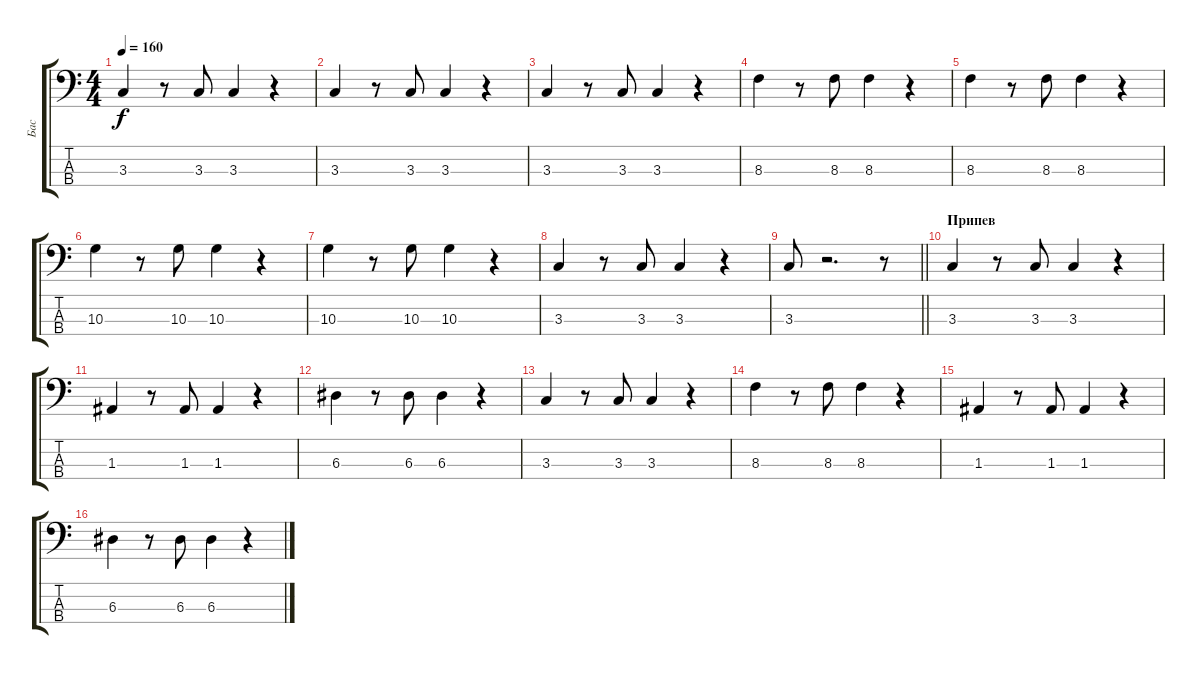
\track ("Бас" "Бас") {instrument electricbassfinger}
\staff {score tabs}
\tuning (G2 D2 A1 E1) {hide}
\ts (4 4)
\tempo 160
\clef f4
\ks c
3.3.4{dy f} r.8 3.3.8 3.3.4 r.4 |
3.3.4 r.8 3.3.8 3.3.4 r.4 |
3.3.4 r.8 3.3.8 3.3.4 r.4 |
8.3.4 r.8 8.3.8 8.3.4 r.4 |
8.3.4 r.8 8.3.8 8.3.4 r.4 |
10.3.4 r.8 10.3.8 10.3.4 r.4 |
10.3.4 r.8 10.3.8 10.3.4 r.4 |
3.3.4 r.8 3.3.8 3.3.4 r.4 |
\barLineRight lightlight
3.3.8 r.2{d} r.8 |
\section ("" "Припев")
3.3.4 r.8 3.3.8 3.3.4 r.4 |
1.3.4 r.8 1.3.8 1.3.4 r.4 |
6.3.4 r.8 6.3.8 6.3.4 r.4 |
3.3.4 r.8 3.3.8 3.3.4 r.4 |
8.3.4 r.8 8.3.8 8.3.4 r.4 |
1.3.4 r.8 1.3.8 1.3.4 r.4 |
6.3.4 r.8 6.3.8 6.3.4 r.4
